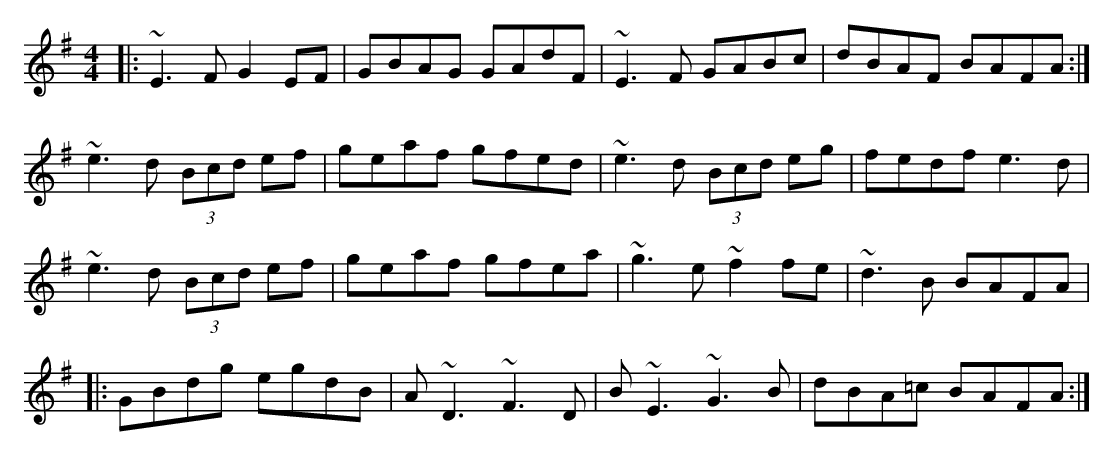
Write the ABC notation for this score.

X:1
M:4/4
K:Emin
|:~E3F G2EF|GBAG GAdF|~E3 F GABc|dBAF BAFA:|
~e3d (3Bcd ef|geaf gfed|~e3d (3Bcd eg|fedf e3 d|
~e3d (3Bcd ef|geaf gfea|~g3e ~f2fe|~d3B BAFA|
|:GBdg egdB|A~D3 ~F3D|B~E3 ~G3B|dBA=c BAFA:|
